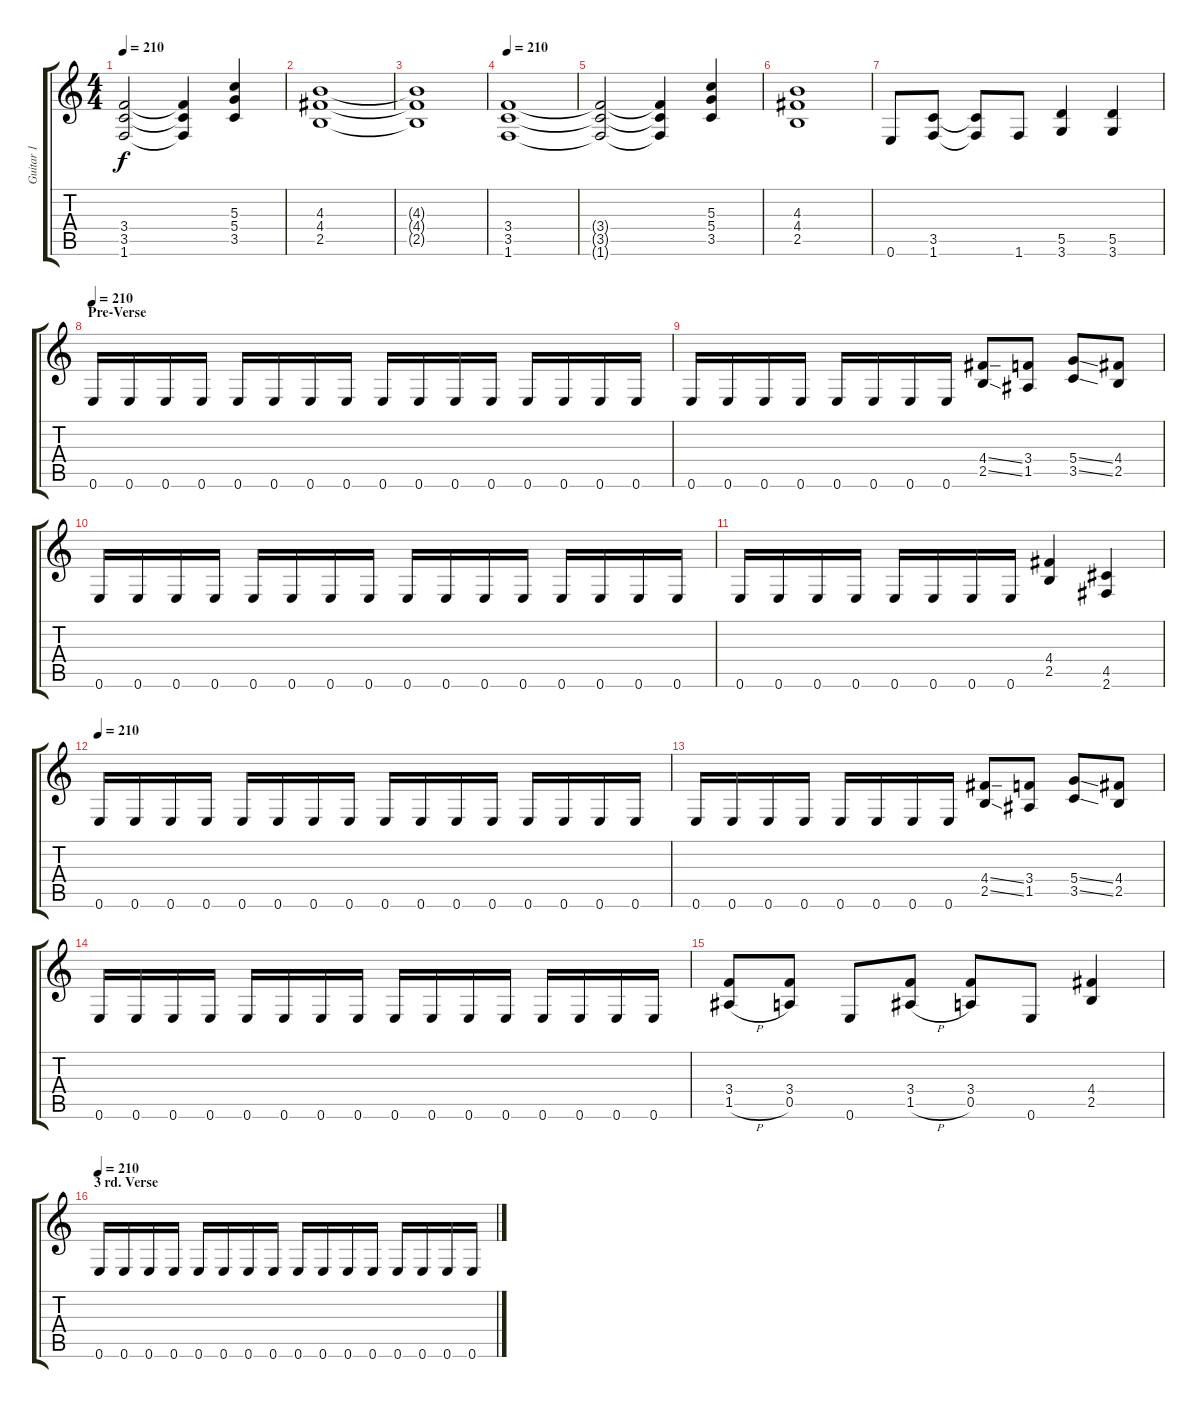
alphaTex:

\track ("Guitar 1" "Guitar 1") {instrument distortionguitar}
\staff {score tabs}
\tuning (E4 B3 G3 D3 A2 E2) {hide}
\ts (4 4)
\tempo 210
\clef g2
\ks c
(3.4{t} 3.5{t} 1.6{t}).2{dy f} (3.4{t} 3.5{t} 1.6{t}).4 (5.3 5.4 3.5).4 |
(4.3 4.4 2.5).1 |
(4.3{t} 4.4{t} 2.5{t}).1 |
\tempo 210
(3.4 3.5 1.6).1 |
(3.4{t} 3.5{t} 1.6{t}).2 (3.4{t} 3.5{t} 1.6{t}).4 (5.3 5.4 3.5).4 |
(4.3 4.4 2.5).1 |
0.6.8 (3.5 1.6).8 (3.5{t} 1.6{t}).8 1.6.8 (5.5 3.6).4 (5.5 3.6).4 |
\section ("" "Pre-Verse")
\tempo 210
0.6.16 0.6.16 0.6.16 0.6.16 0.6.16 0.6.16 0.6.16 0.6.16 0.6.16 0.6.16 0.6.16 0.6.16 0.6.16 0.6.16 0.6.16 0.6.16 |
0.6.16 0.6.16 0.6.16 0.6.16 0.6.16 0.6.16 0.6.16 0.6.16 (4.4{ss} 2.5{ss}).8 (3.4 1.5).8 (5.4{ss} 3.5{ss}).8 (4.4 2.5).8 |
0.6.16 0.6.16 0.6.16 0.6.16 0.6.16 0.6.16 0.6.16 0.6.16 0.6.16 0.6.16 0.6.16 0.6.16 0.6.16 0.6.16 0.6.16 0.6.16 |
0.6.16 0.6.16 0.6.16 0.6.16 0.6.16 0.6.16 0.6.16 0.6.16 (4.4 2.5).4 (4.5 2.6).4 |
\tempo 210
0.6.16 0.6.16 0.6.16 0.6.16 0.6.16 0.6.16 0.6.16 0.6.16 0.6.16 0.6.16 0.6.16 0.6.16 0.6.16 0.6.16 0.6.16 0.6.16 |
0.6.16 0.6.16 0.6.16 0.6.16 0.6.16 0.6.16 0.6.16 0.6.16 (4.4{ss} 2.5{ss}).8 (3.4 1.5).8 (5.4{ss} 3.5{ss}).8 (4.4 2.5).8 |
0.6.16 0.6.16 0.6.16 0.6.16 0.6.16 0.6.16 0.6.16 0.6.16 0.6.16 0.6.16 0.6.16 0.6.16 0.6.16 0.6.16 0.6.16 0.6.16 |
(3.4 1.5{h}).8 (3.4 0.5).8 0.6.8 (3.4 1.5{h}).8 (3.4 0.5).8 0.6.8 (4.4 2.5).4 |
\section ("" "3 rd. Verse")
\tempo 210
0.6.16 0.6.16 0.6.16 0.6.16 0.6.16 0.6.16 0.6.16 0.6.16 0.6.16 0.6.16 0.6.16 0.6.16 0.6.16 0.6.16 0.6.16 0.6.16
